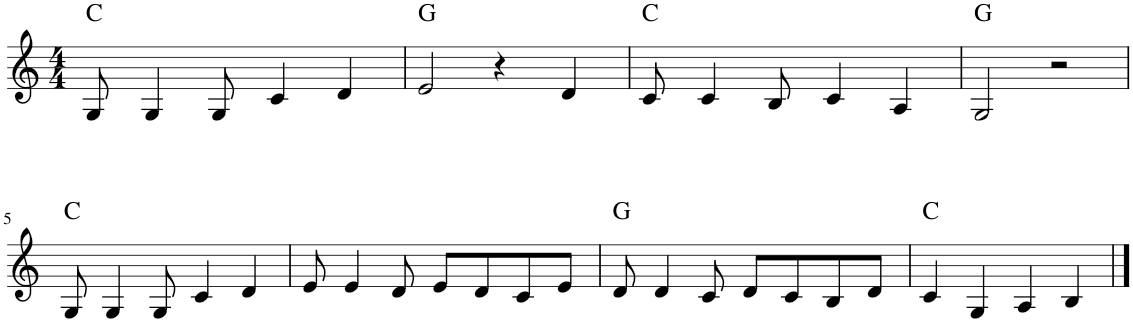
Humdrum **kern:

**kern	**harte
*part1	*part1
*staff1	*
*I"Choir	*
*I'Ch	*
*clefG2	*
*k[]	*
*M4/4	*
=1	=1
8G/	C:maj
4G/	.
8G/	.
4c/	.
4d/	.
=2	=2
2e/	G:maj
4r	.
4d/	.
=3	=3
8c/	C:maj
4c/	.
8B/	.
4c/	.
4A/	.
=4	=4
2G/	G:maj
2r	.
!!LO:LB:g=z
=5	=5
8G/	C:maj
4G/	.
8G/	.
4c/	.
4d/	.
=6	=6
8e/	.
4e/	.
8d/	.
8e/L	.
8d/	.
8c/	.
8e/J	.
=7	=7
8d/	G:maj
4d/	.
8c/	.
8d/L	.
8c/	.
8B/	.
8d/J	.
=8	=8
4c/	C:maj
4G/	.
4A/	.
4B/	.
==	==
*-	*-
